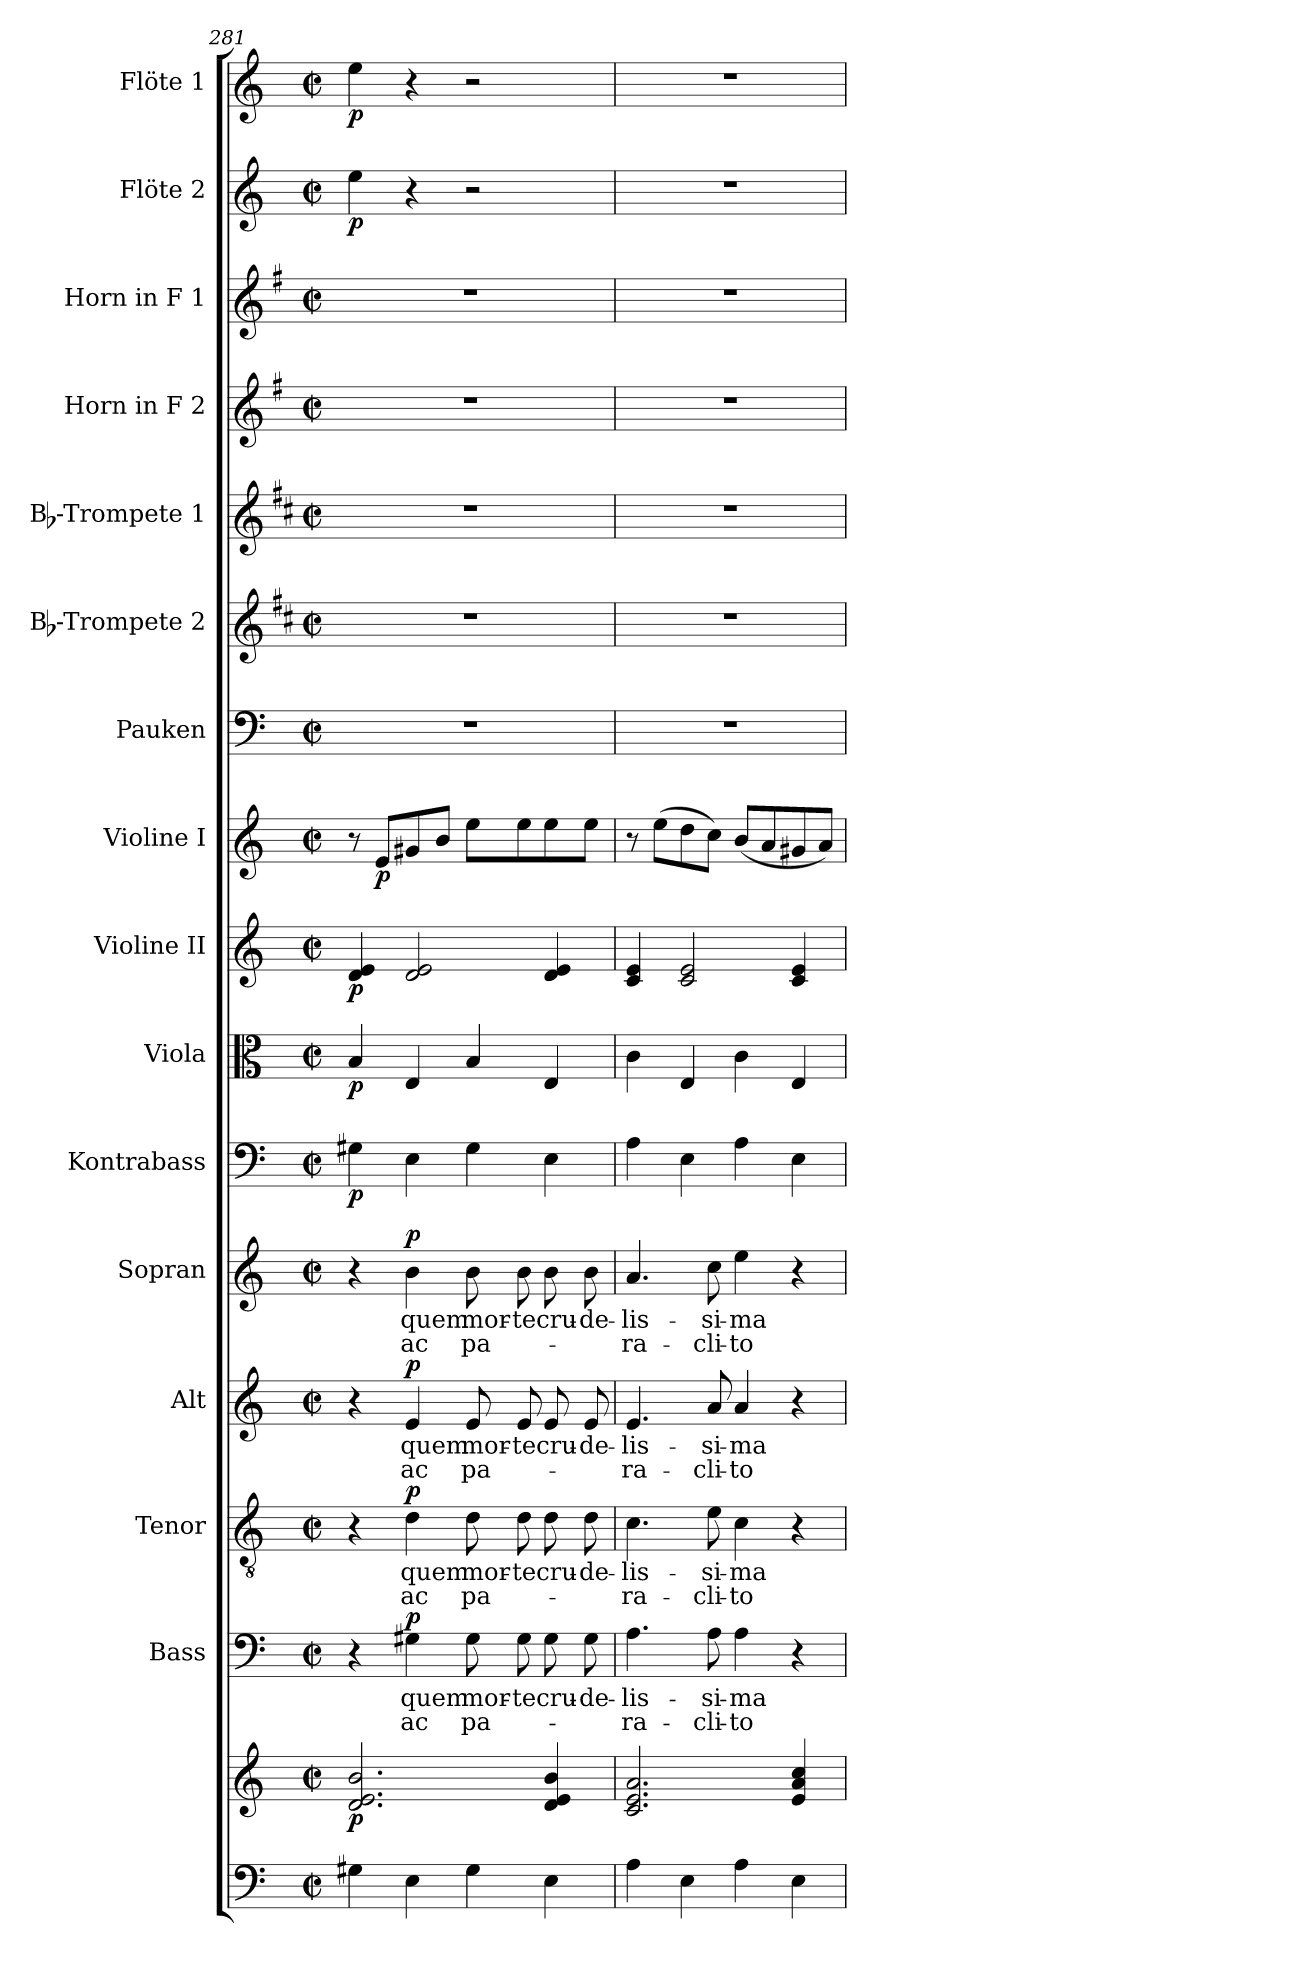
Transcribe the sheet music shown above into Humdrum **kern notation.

**kern	**kern	**dynam	**kern	**text	**text	**dynam	**kern	**text	**text	**dynam	**kern	**text	**text	**dynam	**kern	**text	**text	**dynam	**kern	**dynam	**kern	**dynam	**kern	**dynam	**kern	**dynam	**kern	**kern	**kern	**kern	**kern	**kern	**dynam	**kern	**dynam
*part16	*part16	*part16	*part15	*part15	*part15	*part15	*part14	*part14	*part14	*part14	*part13	*part13	*part13	*part13	*part12	*part12	*part12	*part12	*part11	*part11	*part10	*part10	*part9	*part9	*part8	*part8	*part7	*part6	*part5	*part4	*part3	*part2	*part2	*part1	*part1
*staff17	*staff16	*staff16/17	*staff15	*staff15	*staff15	*staff15	*staff14	*staff14	*staff14	*staff14	*staff13	*staff13	*staff13	*staff13	*staff12	*staff12	*staff12	*staff12	*staff11	*staff11	*staff10	*staff10	*staff9	*staff9	*staff8	*staff8	*staff7	*staff6	*staff5	*staff4	*staff3	*staff2	*staff2	*staff1	*staff1
*	*	*	*I"Bass	*	*	*	*I"Tenor	*	*	*	*I"Alt	*	*	*	*I"Sopran	*	*	*	*I"Kontrabass	*	*I"Viola	*	*I"Violine II	*	*I"Violine I	*	*I"Pauken	*I"Bb-Trompete 2	*I"Bb-Trompete 1	*I"Horn in F 2	*I"Horn in F 1	*I"Flöte 2	*	*I"Flöte 1	*
*	*	*	*I'B.	*	*	*	*I'T.	*	*	*	*I'A.	*	*	*	*I'S.	*	*	*	*I'Kb.	*	*I'Vla.	*	*I'Vl. II	*	*I'Vl. I	*	*I'Pk.	*I'Bb Trp. 2	*I'Bb Trp. 1	*	*	*I'Fl. 2	*	*I'Fl. 1	*
!!LO:PB:g=z
*clefF4	*clefG2	*	*clefF4	*	*	*	*clefGv2	*	*	*	*clefG2	*	*	*	*clefG2	*	*	*	*clefF4	*	*clefC3	*	*clefG2	*	*clefG2	*	*clefF4	*clefG2	*clefG2	*clefG2	*clefG2	*clefG2	*	*clefG2	*
*	*	*	*	*	*	*	*	*	*	*	*	*	*	*	*	*	*	*	*ITrd7c12	*	*	*	*	*	*	*	*	*ITrd1c2	*ITrd1c2	*ITrd4c7	*ITrd4c7	*	*	*	*
*k[]	*k[]	*	*k[]	*	*	*	*k[]	*	*	*	*k[]	*	*	*	*k[]	*	*	*	*k[]	*	*k[]	*	*k[]	*	*k[]	*	*k[]	*k[]	*k[]	*k[]	*k[]	*k[]	*	*k[]	*
*C:	*C:	*	*C:	*	*	*	*C:	*	*	*	*C:	*	*	*	*C:	*	*	*	*C:	*	*C:	*	*C:	*	*C:	*	*C:	*C:	*C:	*C:	*C:	*C:	*	*C:	*
*M2/2	*M2/2	*	*M2/2	*	*	*	*M2/2	*	*	*	*M2/2	*	*	*	*M2/2	*	*	*	*M2/2	*	*M2/2	*	*M2/2	*	*M2/2	*	*M2/2	*M2/2	*M2/2	*M2/2	*M2/2	*M2/2	*	*M2/2	*
*met(c|)	*met(c|)	*	*met(c|)	*	*	*	*met(c|)	*	*	*	*met(c|)	*	*	*	*met(c|)	*	*	*	*met(c|)	*	*met(c|)	*	*met(c|)	*	*met(c|)	*	*met(c|)	*met(c|)	*met(c|)	*met(c|)	*met(c|)	*met(c|)	*	*met(c|)	*
=281	=281	=281	=281	=281	=281	=281	=281	=281	=281	=281	=281	=281	=281	=281	=281	=281	=281	=281	=281	=281	=281	=281	=281	=281	=281	=281	=281	=281	=281	=281	=281	=281	=281	=281	=281
!	!	!LO:DY:b	!	!	!	!	!	!	!	!	!	!	!	!	!	!	!	!	!	!LO:DY:b	!	!LO:DY:b	!	!LO:DY:b	!	!	!	!	!	!	!	!	!LO:DY:b	!	!LO:DY:b
4G#X\	2.d/ 2.e/ 2.b/	p	4r	.	.	.	4r	.	.	.	4r	.	.	.	4r	.	.	.	4GG#X\	p	4B/	p	4d/ 4e/	p	8r	.	1r	1r	1r	1r	1r	4ee\	p	4ee\	p
!	!	!	!	!	!	!	!	!	!	!	!	!	!	!	!	!	!	!	!	!	!	!	!	!	!	!LO:DY:b	!	!	!	!	!	!	!	!	!
.	.	.	.	.	.	.	.	.	.	.	.	.	.	.	.	.	.	.	.	.	.	.	.	.	8e/L	p	.	.	.	.	.	.	.	.	.
!	!	!	!	!LO:LY:b	!LO:LY:b	!LO:DY:a	!	!LO:LY:b	!LO:LY:b	!LO:DY:a	!	!LO:LY:b	!LO:LY:b	!LO:DY:a	!	!LO:LY:b	!LO:LY:b	!LO:DY:a	!	!	!	!	!	!	!	!	!	!	!	!	!	!	!	!	!
4E\	.	.	4G#X\	quem	ac	p	4d\	quem	ac	p	4e/	quem	ac	p	4b\	quem	ac	p	4EE\	.	4E/	.	2d/ 2e/	.	8g#X/	.	.	.	.	.	.	4r	.	4r	.
.	.	.	.	.	.	.	.	.	.	.	.	.	.	.	.	.	.	.	.	.	.	.	.	.	8b/J	.	.	.	.	.	.	.	.	.	.
!	!	!	!	!LO:LY:b	!LO:LY:b	!	!	!LO:LY:b	!LO:LY:b	!	!	!LO:LY:b	!LO:LY:b	!	!	!LO:LY:b	!LO:LY:b	!	!	!	!	!	!	!	!	!	!	!	!	!	!	!	!	!	!
4G#\	.	.	8G#\	mor-	pa-	.	8d\	mor-	pa-	.	8e/	mor-	pa-	.	8b\	mor-	pa-	.	4GG#\	.	4B/	.	.	.	8ee\L	.	.	.	.	.	.	2r	.	2r	.
!	!	!	!	!LO:LY:b	!	!	!	!LO:LY:b	!	!	!	!LO:LY:b	!	!	!	!LO:LY:b	!	!	!	!	!	!	!	!	!	!	!	!	!	!	!	!	!	!	!
.	.	.	8G#\	-te	.	.	8d\	-te	.	.	8e/	-te	.	.	8b\	-te	.	.	.	.	.	.	.	.	8ee\	.	.	.	.	.	.	.	.	.	.
!	!	!	!	!LO:LY:b	!	!	!	!LO:LY:b	!	!	!	!LO:LY:b	!	!	!	!LO:LY:b	!	!	!	!	!	!	!	!	!	!	!	!	!	!	!	!	!	!	!
4E\	4d/ 4e/ 4b/	.	8G#\	cru-	.	.	8d\	cru-	.	.	8e/	cru-	.	.	8b\	cru-	.	.	4EE\	.	4E/	.	4d/ 4e/	.	8ee\	.	.	.	.	.	.	.	.	.	.
!	!	!	!	!LO:LY:b	!	!	!	!LO:LY:b	!	!	!	!LO:LY:b	!	!	!	!LO:LY:b	!	!	!	!	!	!	!	!	!	!	!	!	!	!	!	!	!	!	!
.	.	.	8G#\	-de-	.	.	8d\	-de-	.	.	8e/	-de-	.	.	8b\	-de-	.	.	.	.	.	.	.	.	8ee\J	.	.	.	.	.	.	.	.	.	.
=282	=282	=282	=282	=282	=282	=282	=282	=282	=282	=282	=282	=282	=282	=282	=282	=282	=282	=282	=282	=282	=282	=282	=282	=282	=282	=282	=282	=282	=282	=282	=282	=282	=282	=282	=282
!	!	!	!	!LO:LY:b	!LO:LY:b	!	!	!LO:LY:b	!LO:LY:b	!	!	!LO:LY:b	!LO:LY:b	!	!	!LO:LY:b	!LO:LY:b	!	!	!	!	!	!	!	!	!	!	!	!	!	!	!	!	!	!
4A\	2.c/ 2.e/ 2.a/	.	4.A\	-lis-	-ra-	.	4.c\	-lis-	-ra-	.	4.e/	-lis-	-ra-	.	4.a/	-lis-	-ra-	.	4AA\	.	4c\	.	4c/ 4e/	.	8r	.	1r	1r	1r	1r	1r	1r	.	1r	.
.	.	.	.	.	.	.	.	.	.	.	.	.	.	.	.	.	.	.	.	.	.	.	.	.	(>8ee\L	.	.	.	.	.	.	.	.	.	.
4E\	.	.	.	.	.	.	.	.	.	.	.	.	.	.	.	.	.	.	4EE\	.	4E/	.	2c/ 2e/	.	8dd\	.	.	.	.	.	.	.	.	.	.
!	!	!	!	!LO:LY:b	!LO:LY:b	!	!	!LO:LY:b	!LO:LY:b	!	!	!LO:LY:b	!LO:LY:b	!	!	!LO:LY:b	!LO:LY:b	!	!	!	!	!	!	!	!	!	!	!	!	!	!	!	!	!	!
.	.	.	8A\	-si-	-cli-	.	8e\	-si-	-cli-	.	8a/	-si-	-cli-	.	8cc\	-si-	-cli-	.	.	.	.	.	.	.	8cc\J)	.	.	.	.	.	.	.	.	.	.
!	!	!	!	!LO:LY:b	!LO:LY:b	!	!	!LO:LY:b	!LO:LY:b	!	!	!LO:LY:b	!LO:LY:b	!	!	!LO:LY:b	!LO:LY:b	!	!	!	!	!	!	!	!	!	!	!	!	!	!	!	!	!	!
4A\	.	.	4A\	-ma	-to	.	4c\	-ma	-to	.	4a/	-ma	-to	.	4ee\	-ma	-to	.	4AA\	.	4c\	.	.	.	(<8b/L	.	.	.	.	.	.	.	.	.	.
.	.	.	.	.	.	.	.	.	.	.	.	.	.	.	.	.	.	.	.	.	.	.	.	.	8a/	.	.	.	.	.	.	.	.	.	.
4E\	4e/ 4a/ 4cc/	.	4r	.	.	.	4r	.	.	.	4r	.	.	.	4r	.	.	.	4EE\	.	4E/	.	4c/ 4e/	.	8g#X/	.	.	.	.	.	.	.	.	.	.
.	.	.	.	.	.	.	.	.	.	.	.	.	.	.	.	.	.	.	.	.	.	.	.	.	8a/J)	.	.	.	.	.	.	.	.	.	.
=	=	=	=	=	=	=	=	=	=	=	=	=	=	=	=	=	=	=	=	=	=	=	=	=	=	=	=	=	=	=	=	=	=	=	=
*-	*-	*-	*-	*-	*-	*-	*-	*-	*-	*-	*-	*-	*-	*-	*-	*-	*-	*-	*-	*-	*-	*-	*-	*-	*-	*-	*-	*-	*-	*-	*-	*-	*-	*-	*-
